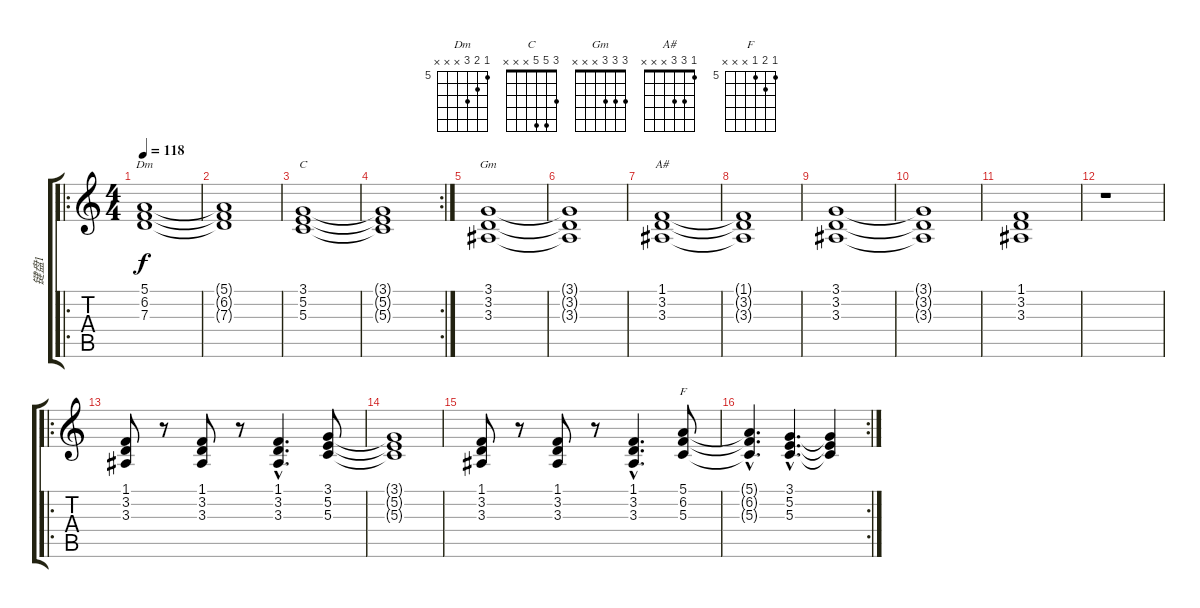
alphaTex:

\track ("键盘1" "键盘1") {instrument stringensemble1}
\staff {score tabs}
\tuning (E4 B3 G3 D3 A2 E2) {hide}
\chord ("Dm" 5 6 7 x x x) {firstfret 5}
\chord ("C" 3 5 5 x x x)
\chord ("Gm" 3 3 3 x x x)
\chord ("A#" 1 3 3 x x x)
\chord ("F" 5 6 5 x x x) {firstfret 5}
\ro
\ts (4 4)
\tempo 118
\clef g2
\ks c
(5.1 6.2 7.3).1{ch "Dm" dy f} |
(5.1{t} 6.2{t} 7.3{t}).1 |
(3.1 5.2 5.3).1{ch "C"} |
\rc 2
(3.1{t} 5.2{t} 5.3{t}).1 |
(3.1 3.2 3.3).1{ch "Gm"} |
(3.1{t} 3.2{t} 3.3{t}).1 |
(1.1 3.2 3.3).1{ch "A#"} |
(1.1{t} 3.2{t} 3.3{t}).1 |
(3.1 3.2 3.3).1 |
(3.1{t} 3.2{t} 3.3{t}).1 |
(1.1 3.2 3.3).1 |
r.1 |
\ro
(1.1 3.2 3.3).8 r.8 (1.1 3.2 3.3).8 r.8 (1.1{hac} 3.2{hac} 3.3{hac}).4{d} (3.1 5.2 5.3).8 |
(3.1{t} 5.2{t} 5.3{t}).1 |
(1.1 3.2 3.3).8 r.8 (1.1 3.2 3.3).8 r.8 (1.1{hac} 3.2{hac} 3.3{hac}).4{d} (5.1 6.2 5.3).8{ch "F"} |
\rc 2
(5.1{hac t} 6.2{hac t} 5.3{hac t}).4{d} (3.1{hac} 5.2{hac} 5.3{hac}).4{d} (3.1{t} 5.2{t} 5.3{t}).4
